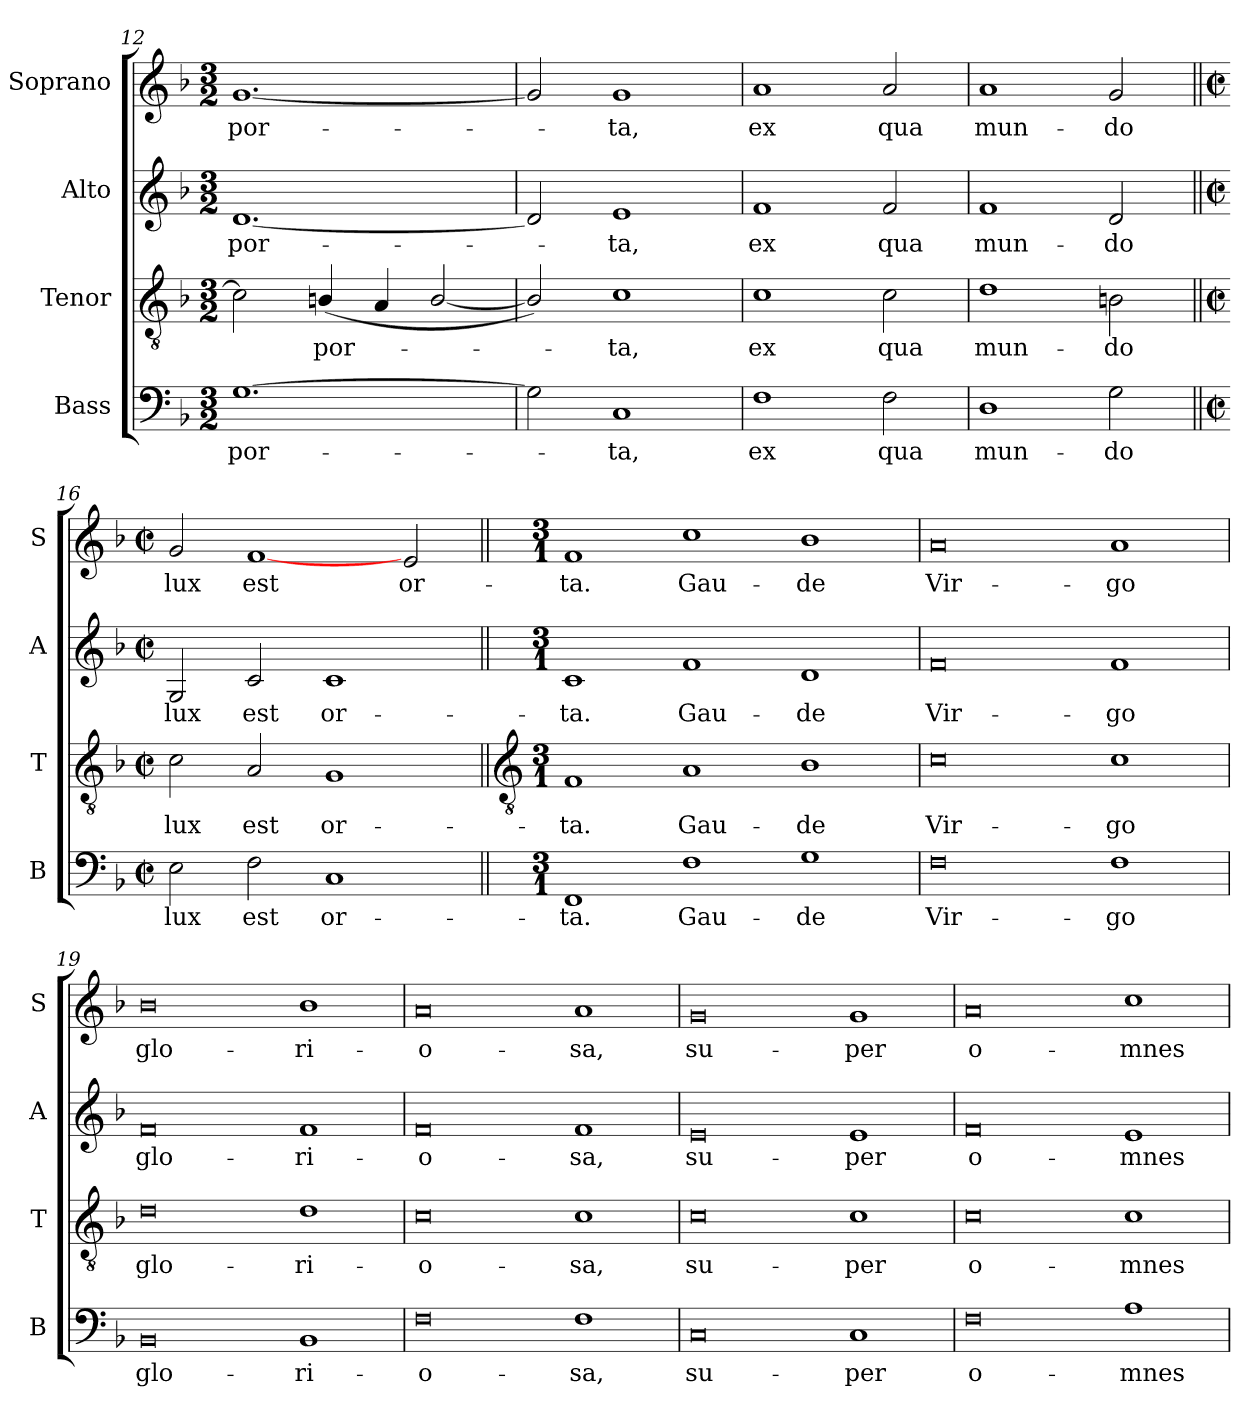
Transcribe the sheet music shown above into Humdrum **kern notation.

**kern	**text	**kern	**text	**kern	**text	**kern	**text
*part4	*part4	*part3	*part3	*part2	*part2	*part1	*part1
*staff4	*staff4	*staff3	*staff3	*staff2	*staff2	*staff1	*staff1
*I"Bass	*	*I"Tenor	*	*I"Alto	*	*I"Soprano	*
*I'B	*	*I'T	*	*I'A	*	*I'S	*
*clefF4	*	*clefGv2	*	*clefG2	*	*clefG2	*
*k[b-]	*	*k[b-]	*	*k[b-]	*	*k[b-]	*
*F:	*	*F:	*	*F:	*	*F:	*
*M3/2	*	*M3/2	*	*M3/2	*	*M3/2	*
=12	=12	=12	=12	=12	=12	=12	=12
!	!LO:LY:b	!	!	!	!LO:LY:b	!	!LO:LY:b
[1.G	por-	2c]	.	[1.d	por-	[1.g	por-
!	!	!	!LO:LY:b	!	!	!	!
.	.	(<4Bn/	por-	.	.	.	.
.	.	4A	.	.	.	.	.
.	.	[2B/	.	.	.	.	.
=13	=13	=13	=13	=13	=13	=13	=13
2G]	.	2B/])	.	2d]	.	2g]	.
!	!LO:LY:b	!	!LO:LY:b	!	!LO:LY:b	!	!LO:LY:b
1C	ta,	1c	ta,	1e	ta,	1g	ta,
=14	=14	=14	=14	=14	=14	=14	=14
!	!LO:LY:b	!	!LO:LY:b	!	!LO:LY:b	!	!LO:LY:b
1F	ex	1c	ex	1f	ex	1a	ex
!	!LO:LY:b	!	!LO:LY:b	!	!LO:LY:b	!	!LO:LY:b
2F	qua	2c	qua	2f	qua	2a	qua
=15	=15	=15	=15	=15	=15	=15	=15
!	!LO:LY:b	!	!LO:LY:b	!	!LO:LY:b	!	!LO:LY:b
1D	mun-	1d	mun-	1f	mun-	1a	mun-
!	!LO:LY:b	!	!LO:LY:b	!	!LO:LY:b	!	!LO:LY:b
2G	-do	2Bn	-do	2d	-do	2g	-do
=16||	=16||	=16||	=16||	=16||	=16||	=16||	=16||
*M4/2	*	*M4/2	*	*M4/2	*	*M4/2	*
*met(c|)	*	*met(c|)	*	*met(c|)	*	*met(c|)	*
!	!LO:LY:b	!	!LO:LY:b	!	!LO:LY:b	!	!LO:LY:b
2E	lux	2c	lux	2G	lux	2g	lux
!	!LO:LY:b	!	!LO:LY:b	!	!LO:LY:b	!	!LO:LY:b
2F	est	2A	est	2c	est	[1f	est
!	!LO:LY:b	!	!LO:LY:b	!	!LO:LY:b	!	!
1C	or-	1G	or-	1c	or-	.	.
!	!	!	!	!	!	!	!LO:LY:b
.	.	.	.	.	.	2e	or-
!!LO:LB:g=z
=17||	=17||	=17||	=17||	=17||	=17||	=17||	=17||
*	*	*clefGv2	*	*	*	*	*
*M3/1	*	*M3/1	*	*M3/1	*	*M3/1	*
!	!LO:LY:b	!	!LO:LY:b	!	!LO:LY:b	!	!LO:LY:b
1FF	-ta.	1F	-ta.	1c	-ta.	1f	-ta.
!	!LO:LY:b	!	!LO:LY:b	!	!LO:LY:b	!	!LO:LY:b
1F	Gau-	1A	Gau-	1f	Gau-	1cc	Gau-
!	!LO:LY:b	!	!LO:LY:b	!	!LO:LY:b	!	!LO:LY:b
1G	-de	1B-	-de	1d	-de	1b-	-de
=18	=18	=18	=18	=18	=18	=18	=18
!	!LO:LY:b	!	!LO:LY:b	!	!LO:LY:b	!	!LO:LY:b
0F	Vir-	0c	Vir-	0f	Vir-	0a	Vir-
!	!LO:LY:b	!	!LO:LY:b	!	!LO:LY:b	!	!LO:LY:b
1F	-go	1c	-go	1f	-go	1a	-go
=19	=19	=19	=19	=19	=19	=19	=19
!	!LO:LY:b	!	!LO:LY:b	!	!LO:LY:b	!	!LO:LY:b
0BB-	glo-	0d	glo-	0f	glo-	0b-	glo-
!	!LO:LY:b	!	!LO:LY:b	!	!LO:LY:b	!	!LO:LY:b
1BB-	-ri-	1d	-ri-	1f	-ri-	1b-	-ri-
=20	=20	=20	=20	=20	=20	=20	=20
!	!LO:LY:b	!	!LO:LY:b	!	!LO:LY:b	!	!LO:LY:b
0F	-o-	0c	-o-	0f	-o-	0a	-o-
!	!LO:LY:b	!	!LO:LY:b	!	!LO:LY:b	!	!LO:LY:b
1F	-sa,	1c	-sa,	1f	-sa,	1a	-sa,
=21	=21	=21	=21	=21	=21	=21	=21
!	!LO:LY:b	!	!LO:LY:b	!	!LO:LY:b	!	!LO:LY:b
0C	su-	0c	su-	0e	su-	0g	su-
!	!LO:LY:b	!	!LO:LY:b	!	!LO:LY:b	!	!LO:LY:b
1C	-per	1c	-per	1e	-per	1g	-per
=22	=22	=22	=22	=22	=22	=22	=22
!	!LO:LY:b	!	!LO:LY:b	!	!LO:LY:b	!	!LO:LY:b
0F	o-	0c	o-	0f	o-	0a	o-
!	!LO:LY:b	!	!LO:LY:b	!	!LO:LY:b	!	!LO:LY:b
1A	-mnes	1c	-mnes	1e	-mnes	1cc	-mnes
=	=	=	=	=	=	=	=
*-	*-	*-	*-	*-	*-	*-	*-
